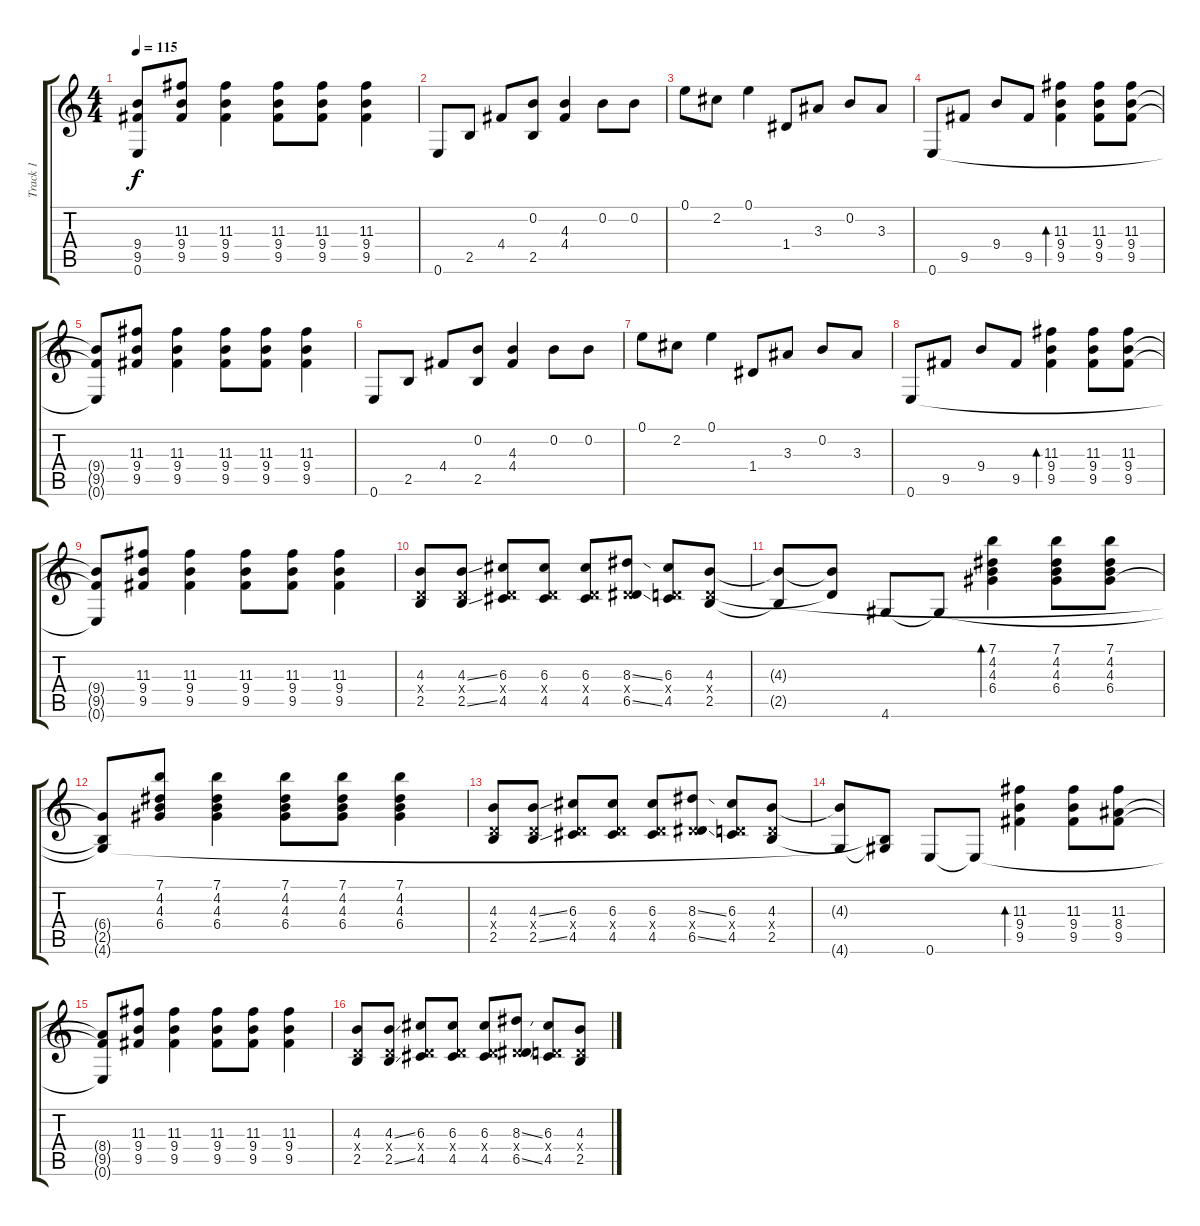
\track ("Track 1" "Track 1") {instrument acousticguitarsteel}
\staff {score tabs}
\tuning (E4 B3 G3 D3 A2 E2) {hide}
\ts (4 4)
\tempo 115
\clef g2
\ks c
(9.4{t} 9.5{t} 0.6{t}).8{dy f} (11.3 9.4 9.5).8 (11.3 9.4 9.5).4 (11.3 9.4 9.5).8 (11.3 9.4 9.5).8 (11.3 9.4 9.5).4 |
0.6.8 2.5.8 4.4.8 (0.2 2.5).8 (4.3 4.4).4 0.2.8 0.2.8 |
0.1.8 2.2.8 0.1.4 1.4.8 3.3.8 0.2.8 3.3.8 |
0.6.8 9.5.8 9.4.8 9.5.8 (11.3 9.4 9.5).4{bd 240} (11.3 9.4 9.5).8 (11.3 9.4 9.5).8 |
(9.4{t} 9.5{t} 0.6{t}).8 (11.3 9.4 9.5).8 (11.3 9.4 9.5).4 (11.3 9.4 9.5).8 (11.3 9.4 9.5).8 (11.3 9.4 9.5).4 |
0.6.8 2.5.8 4.4.8 (0.2 2.5).8 (4.3 4.4).4 0.2.8 0.2.8 |
0.1.8 2.2.8 0.1.4 1.4.8 3.3.8 0.2.8 3.3.8 |
0.6.8 9.5.8 9.4.8 9.5.8 (11.3 9.4 9.5).4{bd 240} (11.3 9.4 9.5).8 (11.3 9.4 9.5).8 |
(9.4{t} 9.5{t} 0.6{t}).8 (11.3 9.4 9.5).8 (11.3 9.4 9.5).4 (11.3 9.4 9.5).8 (11.3 9.4 9.5).8 (11.3 9.4 9.5).4 |
(4.3 0.4{x} 2.5).8 (4.3{ss} 0.4{x} 2.5{ss}).8 (6.3 0.4{x} 4.5).8 (6.3 0.4{x} 4.5).8 (6.3 0.4{x} 4.5).8 (8.3{ss} 0.4{x} 6.5{ss}).8 (6.3 0.4{x} 4.5).8 (4.3 0.4{x} 2.5).8 |
(4.3{t} 2.5{t}).8 (4.3{t} 0.4{t}).8 4.6.8 4.6{t}.8 (7.1 4.2 4.3 6.4).4{bd 240} (7.1 4.2 4.3 6.4).8 (7.1 4.2 4.3 6.4).8 |
(6.4{t} 2.5{t} 4.6{t}).8 (7.1 4.2 4.3 6.4).8 (7.1 4.2 4.3 6.4).4 (7.1 4.2 4.3 6.4).8 (7.1 4.2 4.3 6.4).8 (7.1 4.2 4.3 6.4).4 |
(4.3 0.4{x} 2.5).8 (4.3{ss} 0.4{x} 2.5{ss}).8 (6.3 0.4{x} 4.5).8 (6.3 0.4{x} 4.5).8 (6.3 0.4{x} 4.5).8 (8.3{ss} 0.4{x} 6.5{ss}).8 (6.3 0.4{x} 4.5).8 (4.3 0.4{x} 2.5).8 |
(4.3{t} 4.6{t}).8 (2.5{t} 4.6{t}).8 0.6.8 0.6{t}.8 (11.3 9.4 9.5).4{bd 240} (11.3 9.4 9.5).8 (11.3 8.4 9.5).8 |
(8.4{t} 9.5{t} 0.6{t}).8 (11.3 9.4 9.5).8 (11.3 9.4 9.5).4 (11.3 9.4 9.5).8 (11.3 9.4 9.5).8 (11.3 9.4 9.5).4 |
(4.3 0.4{x} 2.5).8 (4.3{ss} 0.4{x} 2.5{ss}).8 (6.3 0.4{x} 4.5).8 (6.3 0.4{x} 4.5).8 (6.3 0.4{x} 4.5).8 (8.3{ss} 0.4{x} 6.5{ss}).8 (6.3 0.4{x} 4.5).8 (4.3 0.4{x} 2.5).8
